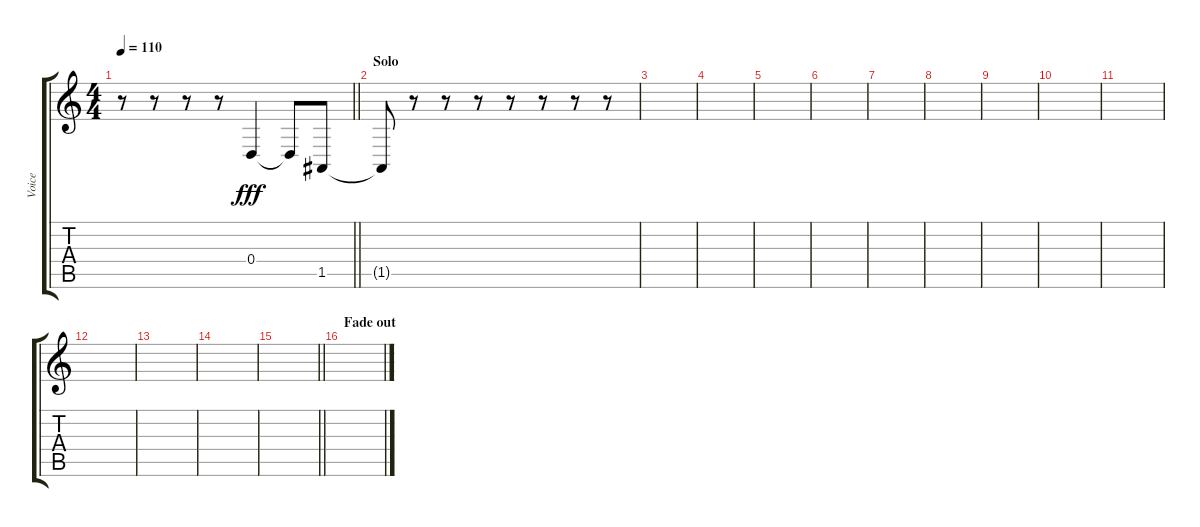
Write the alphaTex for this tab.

\track ("Voice" "Voice") {instrument accordion}
\staff {score tabs}
\tuning (E4 B3 G3 D3 A2 E2) {hide}
\ts (4 4)
\tempo 110
\clef g2
\barLineRight lightlight
\ks c
r.8{dy f} r.8 r.8 r.8 0.4.4{dy fff} 0.4{t}.8 1.5.8 |
\section ("" "Solo")
1.5{t}.8 r.8 r.8 r.8 r.8 r.8 r.8 r.8 |
|
|
|
|
|
|
|
|
|
|
|
|
\barLineRight lightlight
|
\section ("" "Fade out")
